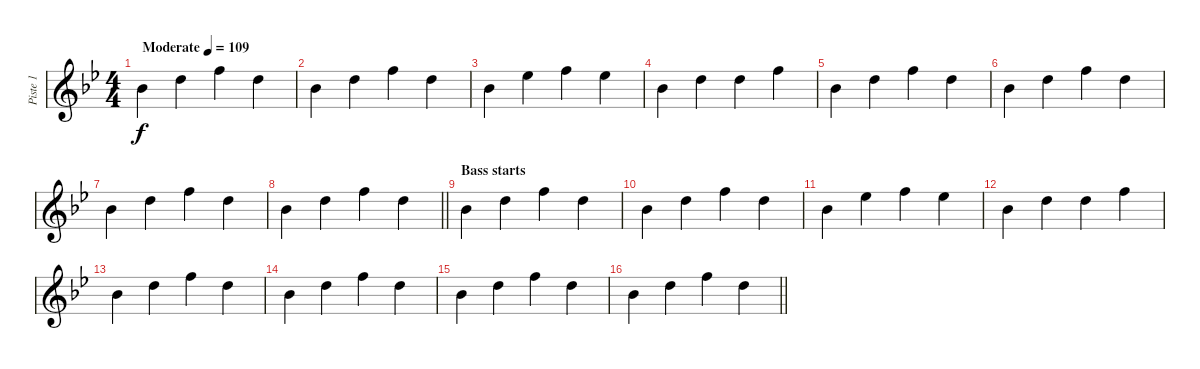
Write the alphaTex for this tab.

\track ("Piste 1" "Piste 1") {instrument lead6voice}
\staff {score}
\tuning (E4 B3 G3 D3 A2 E2) {hide}
\ts (4 4)
\tempo (109 "Moderate")
\clef g2
\ks bb
11.2.4{dy f instrument lead6voice} 10.1.4 13.1.4 10.1.4 |
11.2.4 10.1.4 13.1.4 10.1.4 |
11.2.4 11.1.4 13.1.4 11.1.4 |
11.2.4 10.1.4 10.1.4 13.1.4 |
11.2.4 10.1.4 13.1.4 10.1.4 |
11.2.4 10.1.4 13.1.4 10.1.4 |
11.2.4 10.1.4 13.1.4 10.1.4 |
\barLineRight lightlight
11.2.4 10.1.4 13.1.4 10.1.4 |
\section ("" "Bass starts")
11.2.4 10.1.4 13.1.4 10.1.4 |
11.2.4 10.1.4 13.1.4 10.1.4 |
11.2.4 11.1.4 13.1.4 11.1.4 |
11.2.4 10.1.4 10.1.4 13.1.4 |
11.2.4 10.1.4 13.1.4 10.1.4 |
11.2.4 10.1.4 13.1.4 10.1.4 |
11.2.4 10.1.4 13.1.4 10.1.4 |
\barLineRight lightlight
11.2.4 10.1.4 13.1.4 10.1.4
